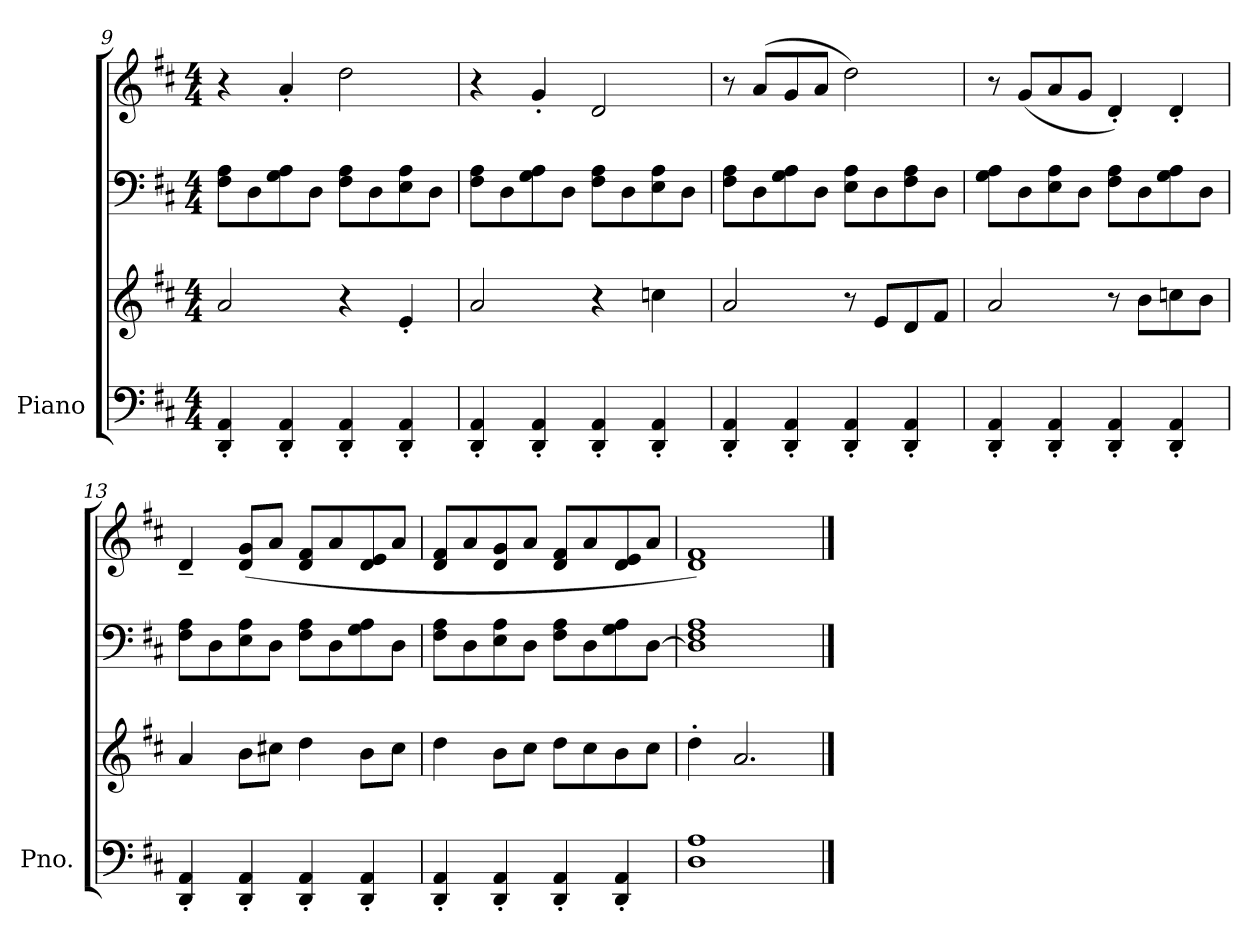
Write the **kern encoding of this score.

**kern	**kern	**kern	**kern
*part1	*part1	*part1	*part1
*staff4	*staff3	*staff2	*staff1
*I"Piano	*	*	*
*I'Pno.	*	*	*
!!LO:LB:g=z
*clefF4	*clefG2	*clefF4	*clefG2
*k[f#c#]	*k[f#c#]	*k[f#c#]	*k[f#c#]
*M4/4	*M4/4	*M4/4	*M4/4
=9	=9	=9	=9
4DD/' 4AA/'	2a/	8F#\ 8A\L	4r
.	.	8D\	.
4DD/' 4AA/'	.	8G\ 8A\	4a'/
.	.	8D\J	.
4DD/' 4AA/'	4r	8F#\ 8A\L	2dd\
.	.	8D\	.
4DD/' 4AA/'	4e'/	8E\ 8A\	.
.	.	8D\J	.
=10	=10	=10	=10
4DD/' 4AA/'	2a/	8F#\ 8A\L	4r
.	.	8D\	.
4DD/' 4AA/'	.	8G\ 8A\	4g'/
.	.	8D\J	.
4DD/' 4AA/'	4r	8F#\ 8A\L	2d/
.	.	8D\	.
4DD/' 4AA/'	4ccn\	8E\ 8A\	.
.	.	8D\J	.
=11	=11	=11	=11
4DD/' 4AA/'	2a/	8F#\ 8A\L	8r
.	.	8D\	(>8a/L
4DD/' 4AA/'	.	8G\ 8A\	8g/
.	.	8D\J	8a/J
4DD/' 4AA/'	8r	8E\ 8A\L	2dd\)
.	8e/L	8D\	.
4DD/' 4AA/'	8d/	8F#\ 8A\	.
.	8f#/J	8D\J	.
=12	=12	=12	=12
4DD/' 4AA/'	2a/	8G\ 8A\L	8r
.	.	8D\	(<8g/L
4DD/' 4AA/'	.	8E\ 8A\	8a/
.	.	8D\J	8g/J
4DD/' 4AA/'	8r	8F#\ 8A\L	4d'/)
.	8b\L	8D\	.
4DD/' 4AA/'	8ccn\	8G\ 8A\	4d'/
.	8b\J	8D\J	.
!!LO:PB:g=z
=13	=13	=13	=13
4DD/' 4AA/'	4a/	8F#\ 8A\L	4d~/
.	.	8D\	.
4DD/' 4AA/'	8b\L	8E\ 8A\	(<8d/ 8g/L
.	8cc#X\J	8D\J	8a/J
4DD/' 4AA/'	4dd\	8F#\ 8A\L	8d/ 8f#/L
.	.	8D\	8a/
4DD/' 4AA/'	8b\L	8G\ 8A\	8d/ 8e/
.	8cc#\J	8D\J	8a/J
=14	=14	=14	=14
4DD/' 4AA/'	4dd\	8F#\ 8A\L	8d/ 8f#/L
.	.	8D\	8a/
4DD/' 4AA/'	8b\L	8E\ 8A\	8d/ 8g/
.	8cc#\J	8D\J	8a/J
4DD/' 4AA/'	8dd\L	8F#\ 8A\L	8d/ 8f#/L
.	8cc#\	8D\	8a/
4DD/' 4AA/'	8b\	8G\ 8A\	8d/ 8e/
.	8cc#\J	[8D\J	8a/J
=15	=15	=15	=15
1D 1A	4dd'\	1D] 1F# 1A	1d 1f#)
.	2.a/	.	.
==	==	==	==
*-	*-	*-	*-
